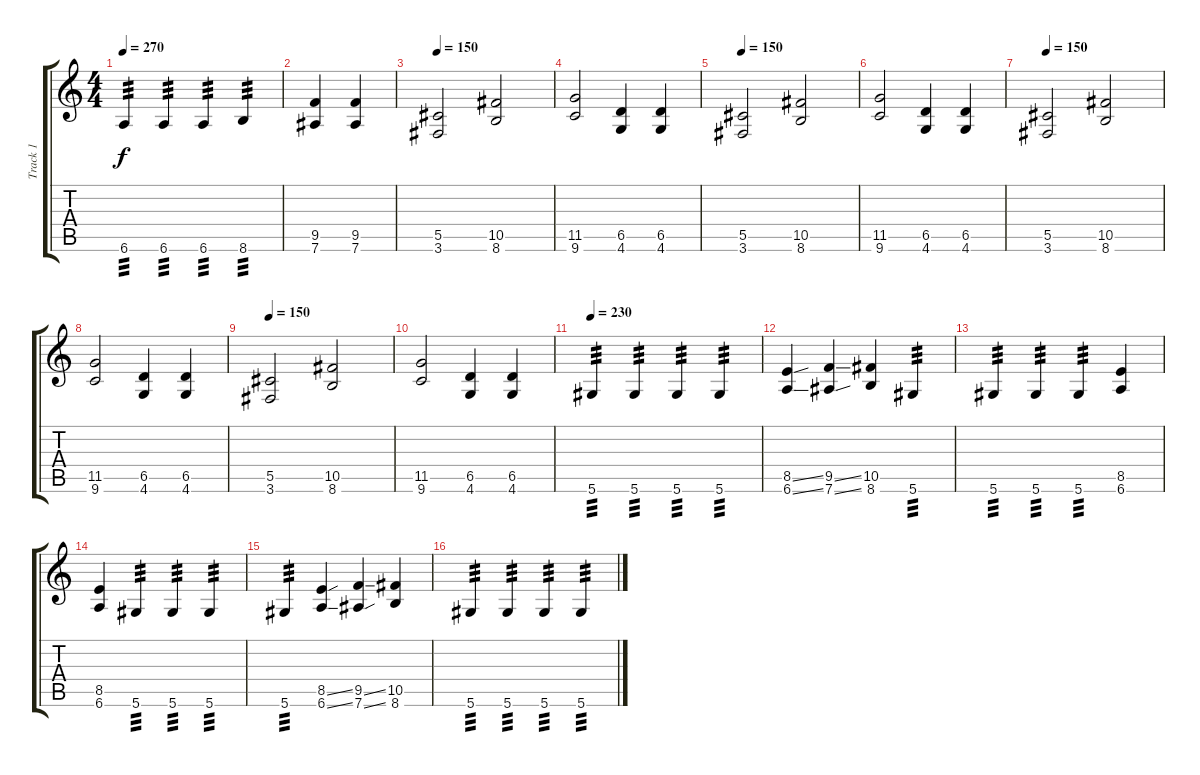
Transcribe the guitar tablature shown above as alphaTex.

\track ("Track 1" "Track 1") {instrument distortionguitar}
\staff {score tabs}
\tuning (Eb4 Bb3 Gb3 Db3 Ab2 Eb2) {hide}
\ts (4 4)
\tempo 270
\clef g2
\ks c
6.6.4{tp 3 dy f} 6.6.4{tp 3} 6.6.4{tp 3} 8.6.4{tp 3} |
(9.5 7.6).4 (9.5 7.6).4 |
\tempo 150
(5.5 3.6).2 (10.5 8.6).2 |
(11.5 9.6).2 (6.5 4.6).4 (6.5 4.6).4 |
\tempo 150
(5.5 3.6).2 (10.5 8.6).2 |
(11.5 9.6).2 (6.5 4.6).4 (6.5 4.6).4 |
\tempo 150
(5.5 3.6).2 (10.5 8.6).2 |
(11.5 9.6).2 (6.5 4.6).4 (6.5 4.6).4 |
\tempo 150
(5.5 3.6).2 (10.5 8.6).2 |
(11.5 9.6).2 (6.5 4.6).4 (6.5 4.6).4 |
\tempo 230
5.6.4{tp 3} 5.6.4{tp 3} 5.6.4{tp 3} 5.6.4{tp 3} |
(8.5{ss} 6.6{ss}).4 (9.5{ss} 7.6{ss}).4 (10.5 8.6).4 5.6.4{tp 3} |
5.6.4{tp 3} 5.6.4{tp 3} 5.6.4{tp 3} (8.5 6.6).4 |
(8.5 6.6).4 5.6.4{tp 3} 5.6.4{tp 3} 5.6.4{tp 3} |
5.6.4{tp 3} (8.5{ss} 6.6{ss}).4 (9.5{ss} 7.6{ss}).4 (10.5 8.6).4 |
5.6.4{tp 3} 5.6.4{tp 3} 5.6.4{tp 3} 5.6.4{tp 3}
